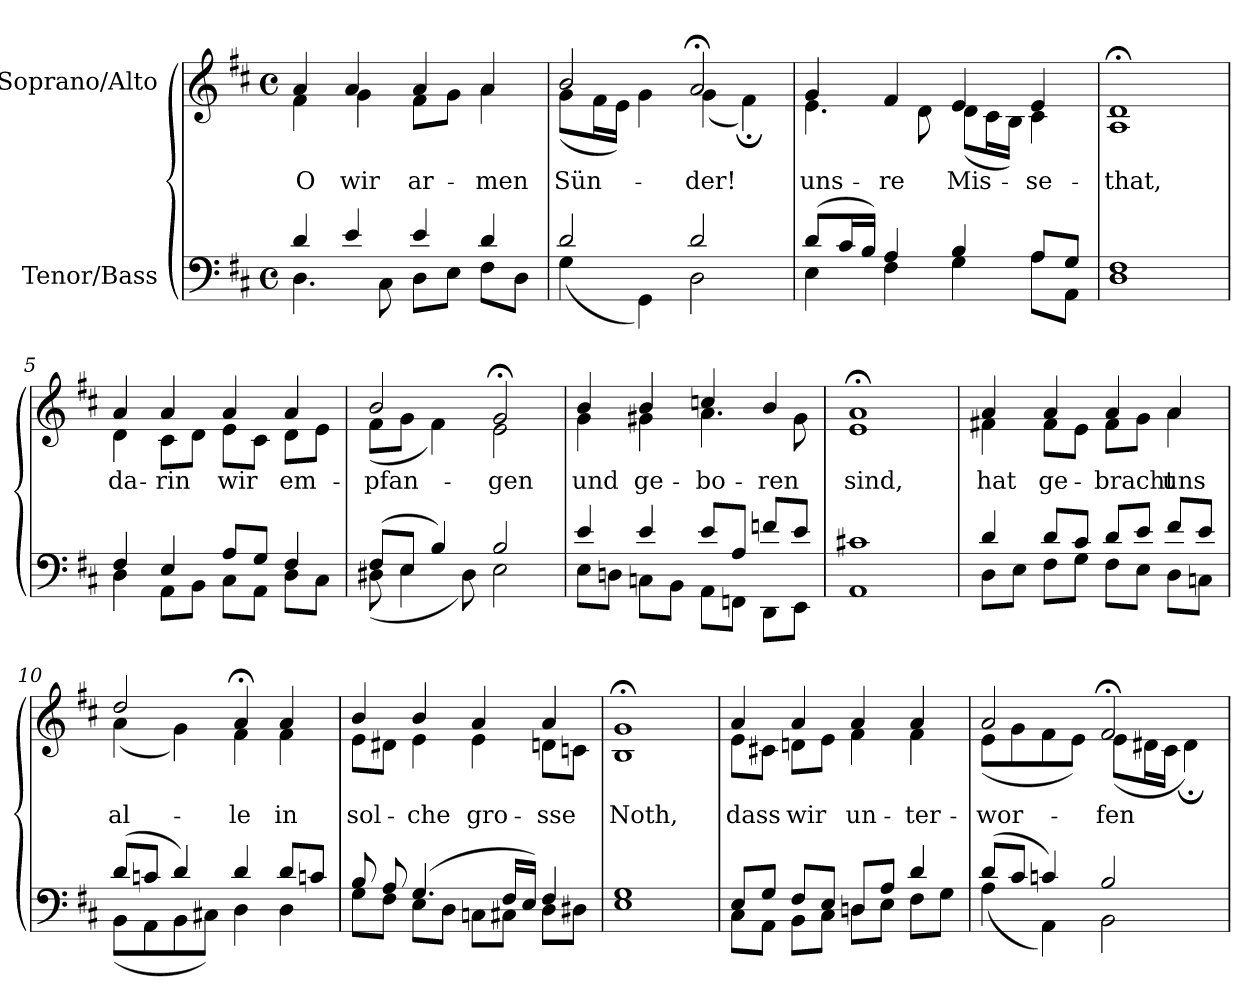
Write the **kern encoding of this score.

**kern	**kern	**text
*part2	*part1	*part1
*staff2	*staff1	*staff1
*I"Tenor/Bass	*I"Soprano/Alto	*
*clefF4	*clefG2	*
*k[f#c#]	*k[f#c#]	*
*M4/4	*M4/4	*
*met(c)	*met(c)	*
=1	=1	=1
*^	*	*
!	!	!	!LO:LY:b
*	*	*^	*
4d/	4.D\	4a/	4f#\	O
!	!	!	!	!LO:LY:b
4e/	.	4a/	4g\	wir
.	8C#\	.	.	.
!	!	!	!	!LO:LY:b
4e/	8D\L	4a/	8f#\L	ar-
.	8E\J	.	8g\J	.
!	!	!	!	!LO:LY:b
4d/	8F#\L	4a/	4a\	-men
.	8D\J	.	.	.
=2	=2	=2	=2	=2
!	!	!	!	!LO:LY:b
2d/	(4G\	2b/	(8g\L	Sün-
.	.	.	16f#\L	.
.	.	.	16e\JJ)	.
.	4GG\)	.	4g\	.
!	!	!	!	!LO:LY:b
2d/	2D\	2a;</	(4g\	-der!
.	.	.	4f#;\)	.
=3	=3	=3	=3	=3
!	!	!	!	!LO:LY:b
(8d/L	4E\	4g/	4.e\	uns-
16c#/L	.	.	.	.
16B/JJ)	.	.	.	.
!	!	!	!	!LO:LY:b
4A/	4F#\	4f#/	.	-re
.	.	.	8d\	.
!	!	!	!	!LO:LY:b
4B/	4G\	4e/	(8d\L	Mis-
.	.	.	16c#\L	.
.	.	.	16B\JJ)	.
!	!	!	!	!LO:LY:b
8A/L	8A\L	4e/	4c#\	-se-
8G/J	8AA\J	.	.	.
=4	=4	=4	=4	=4
!	!	!	!	!LO:LY:b
1F#	1D	1d;<	1A	-that,
=5	=5	=5	=5	=5
!	!	!	!	!LO:LY:b
4F#/	4D\	4a/	4d\	da-
!	!	!	!	!LO:LY:b
4E/	8AA\L	4a/	8c#\L	-rin
.	8BB\J	.	8d\J	.
!	!	!	!	!LO:LY:b
8A/L	8C#\L	4a/	8e\L	wir
8G/J	8AA\J	.	8c#\J	.
!	!	!	!	!LO:LY:b
4F#/	8D\L	4a/	8d\L	em-
.	8C#\J	.	8e\J	.
!!LO:LB:g=z	!!
=6	=6	=6	=6	=6
!	!	!	!	!LO:LY:b
(8F#/L	(8D#X\	2b/	(8f#\L	-pfan-
8E/J	4E\	.	8g\J	.
4B/)	.	.	4f#\)	.
.	8D#\)	.	.	.
!	!	!	!	!LO:LY:b
2B/	2E\	2g;</	2e\	-gen
=7	=7	=7	=7	=7
!	!	!	!	!LO:LY:b
4e/	8E\L	4b/	4g\	und
.	8Dn\J	.	.	.
!	!	!	!	!LO:LY:b
4e/	8Cn\L	4b/	4g#X\	ge-
.	8BB\J	.	.	.
!	!	!	!	!LO:LY:b
8e/L	8AA\L	4ccn/	4.a\	-bo-
8A/J	8FFn\J	.	.	.
!	!	!	!	!LO:LY:b
8fn/L	8DD\L	4b/	.	-ren
8e/J	8EE\J	.	8g#\	.
=8	=8	=8	=8	=8
!	!	!	!	!LO:LY:b
1c#X	1AA	1a;<	1e	sind,
=9	=9	=9	=9	=9
!	!	!	!	!LO:LY:b
4d/	8D\L	4a/	4f#X\	hat
.	8E\J	.	.	.
!	!	!	!	!LO:LY:b
8d/L	8F#\L	4a/	8f#\L	ge-
8c#/J	8G\J	.	8e\J	.
!	!	!	!	!LO:LY:b
8d/L	8F#\L	4a/	8f#\L	-bracht
8e/J	8E\J	.	8g\J	.
!	!	!	!	!LO:LY:b
8f#/L	8D\L	4a/	4a\	uns
8e/J	8Cn\J	.	.	.
=10	=10	=10	=10	=10
!	!	!	!	!LO:LY:b
(8d/L	(8BB\L	2dd/	(4a\	al-
8cn/J	8AA\	.	.	.
4d/)	8BB\	.	4g\)	.
.	8C#X\J)	.	.	.
!	!	!	!	!LO:LY:b
4d/	4D\	4a;</	4f#\	-le
!	!	!	!	!LO:LY:b
8d/L	4D\	4a/	4f#\	in
8cn/J	.	.	.	.
!!LO:LB:g=z	!!
=11	=11	=11	=11	=11
!	!	!	!	!LO:LY:b
8B/	8G\L	4b/	8e\L	sol-
8A/	8F#\J	.	8d#X\J	.
!	!	!	!	!LO:LY:b
(4.G/	8E\L	4b/	4e\	-che
.	8D\J	.	.	.
!	!	!	!	!LO:LY:b
.	8Cn\L	4a/	4e\	gro-
16F#/LL	8C#X\J	.	.	.
16E/JJ)	.	.	.	.
!	!	!	!	!LO:LY:b
4F#/	8D\L	4a/	8dn\L	-sse
.	8D#X\J	.	8cn\J	.
=12	=12	=12	=12	=12
!	!	!	!	!LO:LY:b
1G	1E	1g;<	1B	Noth,
=13	=13	=13	=13	=13
!	!	!	!	!LO:LY:b
8E/L	8C#\L	4a/	8e\L	dass
8G/J	8AA\J	.	8c#X\J	.
!	!	!	!	!LO:LY:b
8F#/L	8BB\L	4a/	8dn\L	wir
8E/J	8C#\J	.	8e\J	.
!	!	!	!	!LO:LY:b
8Dn/L	8D\L	4a/	4f#\	un-
8A/J	8E\J	.	.	.
!	!	!	!	!LO:LY:b
4d/	8F#\L	4a/	4f#\	-ter-
.	8G\J	.	.	.
=14	=14	=14	=14	=14
!	!	!	!	!LO:LY:b
(8d/L	(4A\	2a/	(8e\L	-wor-
8c#/J	.	.	8g\	.
4cn/)	4AA\)	.	8f#\	.
.	.	.	8e\J)	.
!	!	!	!	!LO:LY:b
2B/	2BB\	2f#;</	(8e\L	-fen
.	.	.	16d#X\L	.
.	.	.	16c#\JJ	.
.	.	.	4d#;\)	.
*v	*v	*	*	*
*	*v	*v	*
=	=	=
*-	*-	*-
